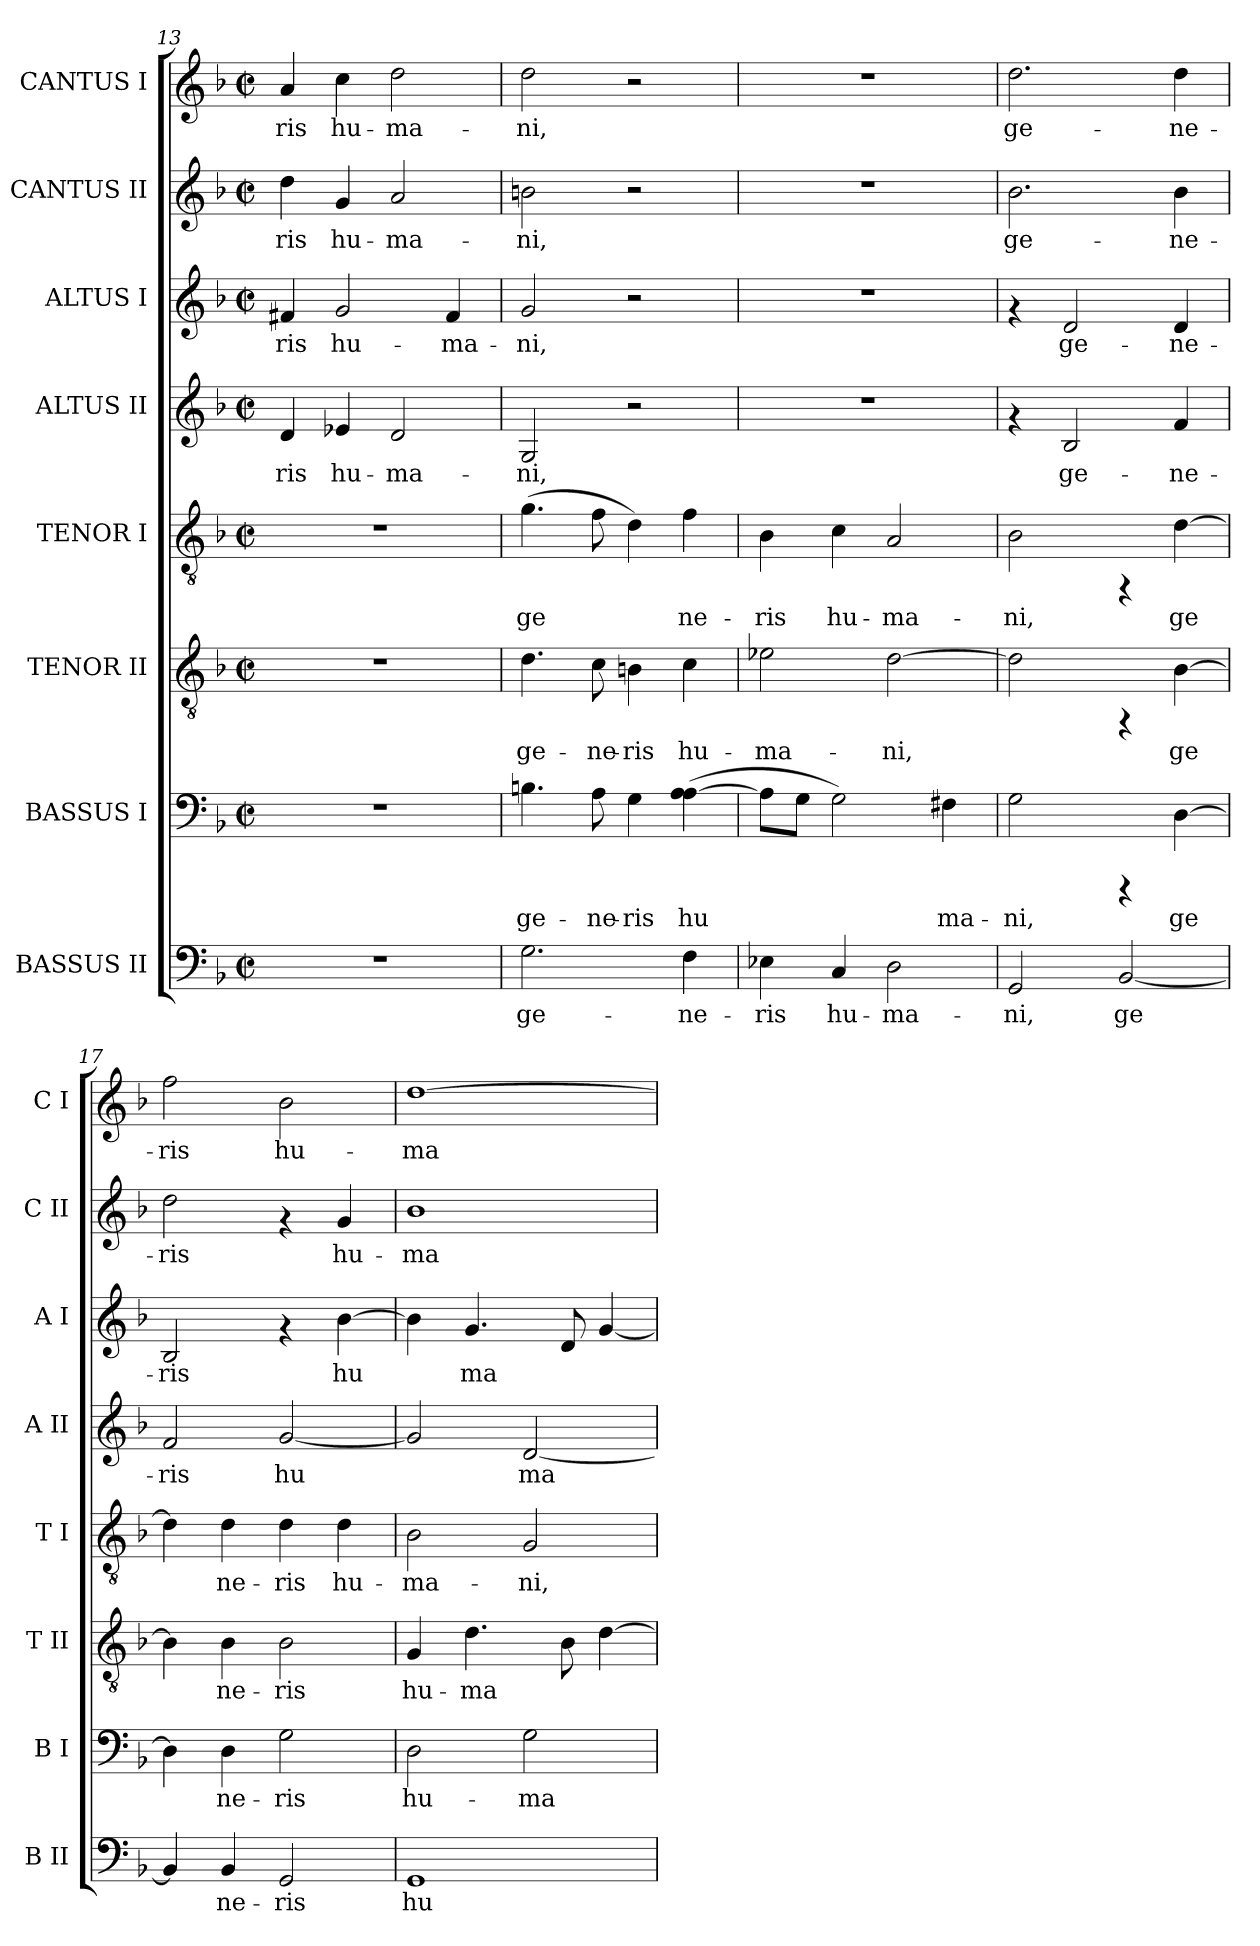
**kern	**text	**kern	**text	**kern	**text	**kern	**text	**kern	**text	**kern	**text	**kern	**text	**kern	**text
*part8	*part8	*part7	*part7	*part6	*part6	*part5	*part5	*part4	*part4	*part3	*part3	*part2	*part2	*part1	*part1
*staff8	*staff8	*staff7	*staff7	*staff6	*staff6	*staff5	*staff5	*staff4	*staff4	*staff3	*staff3	*staff2	*staff2	*staff1	*staff1
*I"BASSUS II	*	*I"BASSUS I	*	*I"TENOR II	*	*I"TENOR I	*	*I"ALTUS II	*	*I"ALTUS I	*	*I"CANTUS II	*	*I"CANTUS I	*
*I'B II	*	*I'B I	*	*I'T II	*	*I'T I	*	*I'A II	*	*I'A I	*	*I'C II	*	*I'C I	*
*clefF4	*	*clefF4	*	*clefGv2	*	*clefGv2	*	*clefG2	*	*clefG2	*	*clefG2	*	*clefG2	*
*k[b-]	*	*k[b-]	*	*k[b-]	*	*k[b-]	*	*k[b-]	*	*k[b-]	*	*k[b-]	*	*k[b-]	*
*F:	*	*F:	*	*F:	*	*F:	*	*F:	*	*F:	*	*F:	*	*F:	*
*M2/2	*	*M2/2	*	*M2/2	*	*M2/2	*	*M2/2	*	*M2/2	*	*M2/2	*	*M2/2	*
*met(c|)	*	*met(c|)	*	*met(c|)	*	*met(c|)	*	*met(c|)	*	*met(c|)	*	*met(c|)	*	*met(c|)	*
=13	=13	=13	=13	=13	=13	=13	=13	=13	=13	=13	=13	=13	=13	=13	=13
!	!	!	!	!	!	!	!	!	!LO:LY:b:cj	!	!LO:LY:b:cj	!	!LO:LY:b:cj	!	!LO:LY:b:cj
1r	.	1r	.	1r	.	1r	.	4d/	-ris	4f#X/	-ris	4dd\	-ris	4a/	-ris
!	!	!	!	!	!	!	!	!	!LO:LY:b:cj	!	!LO:LY:b:cj	!	!LO:LY:b:cj	!	!LO:LY:b:cj
.	.	.	.	.	.	.	.	4e-X/	hu-	2g/	hu-	4g/	hu-	4cc\	hu-
!	!	!	!	!	!	!	!	!	!LO:LY:b:cj	!	!	!	!LO:LY:b:cj	!	!LO:LY:b:cj
.	.	.	.	.	.	.	.	2d/	-ma-	.	.	2a/	-ma-	2dd\	-ma-
!	!	!	!	!	!	!	!	!	!	!	!LO:LY:b:cj	!	!	!	!
.	.	.	.	.	.	.	.	.	.	4f#/	-ma-	.	.	.	.
!!LO:PB:g=z
=14	=14	=14	=14	=14	=14	=14	=14	=14	=14	=14	=14	=14	=14	=14	=14
!	!LO:LY:b:cj	!	!LO:LY:b:cj	!	!LO:LY:b:cj	!	!LO:LY:b:cj	!	!LO:LY:b:cj	!	!LO:LY:b:cj	!	!LO:LY:b:cj	!	!LO:LY:b:cj
2.G\	ge-	4.B\	ge-	4.d\	ge-	(>4.g\	ge-	2G/	-ni,	2g/	-ni,	2bn\	-ni,	2dd\	-ni,
!	!	!	!LO:LY:b:cj	!	!LO:LY:b:cj	!	!LO:LY:b:cj	!	!	!	!	!	!	!	!
.	.	8A\	-ne-	8c\	-ne-	8f\	--	.	.	.	.	.	.	.	.
!	!	!	!LO:LY:b:cj	!	!LO:LY:b:cj	!	!LO:LY:b:cj	!	!	!	!	!	!	!	!
.	.	4G\	-ris	4Bn\	-ris	4d\)	--	2r	.	2r	.	2r	.	2r	.
!	!LO:LY:b:cj	!	!LO:LY:b:cj	!	!LO:LY:b:cj	!	!LO:LY:b:cj	!	!	!	!	!	!	!	!
4F\	-ne-	(>4A\ [>4A\	hu-	4c\	hu-	4f\	-ne-	.	.	.	.	.	.	.	.
=15	=15	=15	=15	=15	=15	=15	=15	=15	=15	=15	=15	=15	=15	=15	=15
!	!LO:LY:b:cj	!	!LO:LY:b:cj	!	!LO:LY:b:cj	!	!LO:LY:b:cj	!	!	!	!	!	!	!	!
4E-X\	-ris	8A\L]	--	2e-X\	-ma-	4B-\	-ris	1r	.	1r	.	1r	.	1r	.
!	!	!	!LO:LY:b:cj	!	!	!	!	!	!	!	!	!	!	!	!
.	.	8G\J	--	.	.	.	.	.	.	.	.	.	.	.	.
!	!LO:LY:b:cj	!	!LO:LY:b:cj	!	!	!	!LO:LY:b:cj	!	!	!	!	!	!	!	!
4C/	hu-	2G\)	--	.	.	4c\	hu-	.	.	.	.	.	.	.	.
!	!LO:LY:b:cj	!	!	!	!LO:LY:b:cj	!	!LO:LY:b:cj	!	!	!	!	!	!	!	!
2D\	-ma-	.	.	[>2d\	-ni,	2A/	-ma-	.	.	.	.	.	.	.	.
!	!	!	!LO:LY:b:cj	!	!	!	!	!	!	!	!	!	!	!	!
.	.	4F#X\	-ma-	.	.	.	.	.	.	.	.	.	.	.	.
=16	=16	=16	=16	=16	=16	=16	=16	=16	=16	=16	=16	=16	=16	=16	=16
!	!LO:LY:b:cj	!	!LO:LY:b:cj	!	!LO:LY:b:cj	!	!LO:LY:b:cj	!	!	!	!	!	!LO:LY:b:cj	!	!LO:LY:b:cj
2GG/	-ni,	2G\	-ni,	2d\]	.	2B-\	-ni,	4rf	.	4rf	.	2.b-\	ge-	2.dd\	ge-
!	!	!	!	!	!	!	!	!	!LO:LY:b:cj	!	!LO:LY:b:cj	!	!	!	!
.	.	.	.	.	.	.	.	2B-/	ge-	2d/	ge-	.	.	.	.
!	!LO:LY:b:cj	!	!	!	!	!	!	!	!	!	!	!	!	!	!
[<2BB-/	ge-	4rCCC	.	4rFF	.	4rFF	.	.	.	.	.	.	.	.	.
!	!	!	!LO:LY:b:cj	!	!LO:LY:b:cj	!	!LO:LY:b:cj	!	!LO:LY:b:cj	!	!LO:LY:b:cj	!	!LO:LY:b:cj	!	!LO:LY:b:cj
.	.	[>4D\	ge-	[>4B-\	ge-	[>4d\	ge-	4f/	-ne-	4d/	-ne-	4b-\	-ne-	4dd\	-ne-
=17	=17	=17	=17	=17	=17	=17	=17	=17	=17	=17	=17	=17	=17	=17	=17
!	!LO:LY:b:cj	!	!LO:LY:b:cj	!	!LO:LY:b:cj	!	!LO:LY:b:cj	!	!LO:LY:b:cj	!	!LO:LY:b:cj	!	!LO:LY:b:cj	!	!LO:LY:b:cj
4BB-/]	--	4D\]	--	4B-\]	--	4d\]	--	2f/	-ris	2B-/	-ris	2dd\	-ris	2ff\	-ris
!	!LO:LY:b:cj	!	!LO:LY:b:cj	!	!LO:LY:b:cj	!	!LO:LY:b:cj	!	!	!	!	!	!	!	!
4BB-/	-ne-	4D\	-ne-	4B-\	-ne-	4d\	-ne-	.	.	.	.	.	.	.	.
!	!LO:LY:b:cj	!	!LO:LY:b:cj	!	!LO:LY:b:cj	!	!LO:LY:b:cj	!	!LO:LY:b:cj	!	!	!	!	!	!LO:LY:b:cj
2GG/	-ris	2G\	-ris	2B-\	-ris	4d\	-ris	[<2g/	hu-	4rf	.	4rf	.	2b-\	hu-
!	!	!	!	!	!	!	!LO:LY:b:cj	!	!	!	!LO:LY:b:cj	!	!LO:LY:b:cj	!	!
.	.	.	.	.	.	4d\	hu-	.	.	[>4b-\	hu-	4g/	hu-	.	.
=18	=18	=18	=18	=18	=18	=18	=18	=18	=18	=18	=18	=18	=18	=18	=18
!	!LO:LY:b:cj	!	!LO:LY:b:cj	!	!LO:LY:b:cj	!	!LO:LY:b:cj	!	!LO:LY:b:cj	!	!LO:LY:b:cj	!	!LO:LY:b:cj	!	!LO:LY:b:cj
1GG	hu-	2D\	hu-	4G/	hu-	2B-\	-ma-	2g/]	--	4b-\]	--	1b-	-ma-	[>1dd	-ma-
!	!	!	!	!	!LO:LY:b:cj	!	!	!	!	!	!LO:LY:b:cj	!	!	!	!
.	.	.	.	4.d\	-ma-	.	.	.	.	4.g/	-ma-	.	.	.	.
!	!	!	!LO:LY:b:cj	!	!	!	!LO:LY:b:cj	!	!LO:LY:b:cj	!	!	!	!	!	!
.	.	2G\	-ma-	.	.	2G/	-ni,	[<2d/	-ma-	.	.	.	.	.	.
!	!	!	!	!	!LO:LY:b:cj	!	!	!	!	!	!LO:LY:b:cj	!	!	!	!
.	.	.	.	8B-\	--	.	.	.	.	8d/	--	.	.	.	.
!	!	!	!	!	!LO:LY:b:cj	!	!	!	!	!	!LO:LY:b:cj	!	!	!	!
.	.	.	.	[>4d\	--	.	.	.	.	[<4g/	--	.	.	.	.
=	=	=	=	=	=	=	=	=	=	=	=	=	=	=	=
*-	*-	*-	*-	*-	*-	*-	*-	*-	*-	*-	*-	*-	*-	*-	*-
